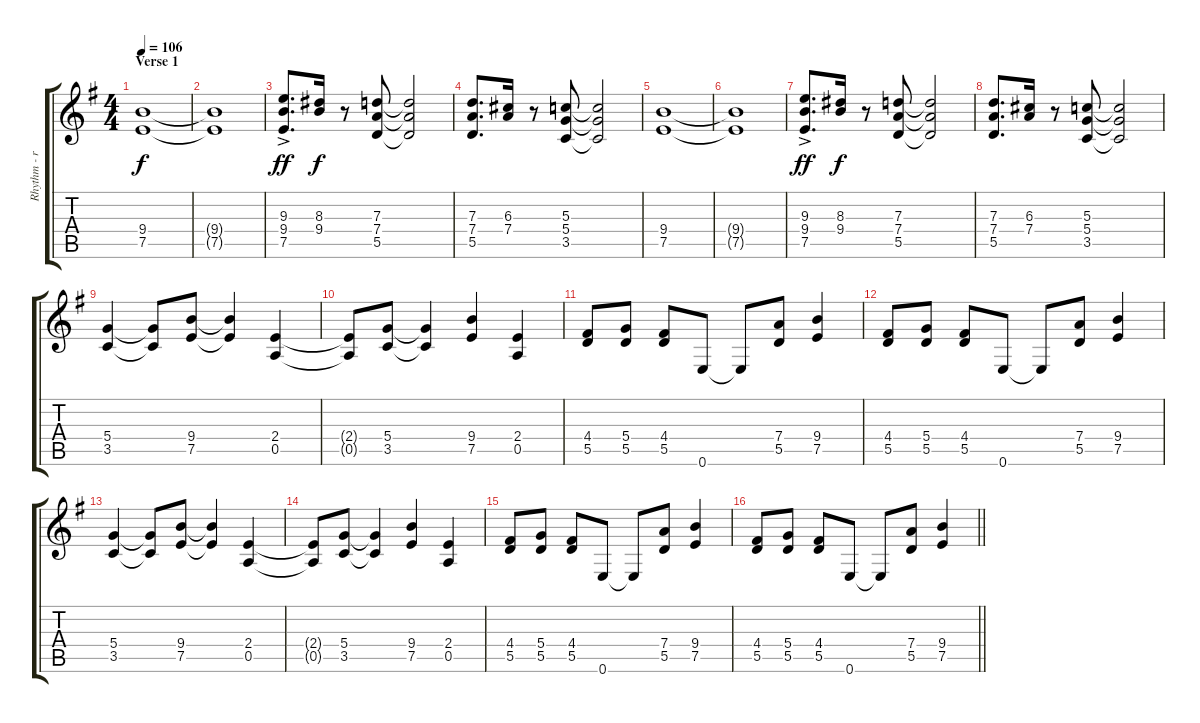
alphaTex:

\track ("Rhythm - right" "Rhythm - r") {instrument distortionguitar}
\staff {score tabs}
\tuning (E4 B3 G3 D3 A2 E2) {hide}
\ts (4 4)
\section ("" "Verse 1")
\tempo 106
\clef g2
\ks g
(9.4 7.5).1{dy f} |
(9.4{t} 7.5{t}).1 |
(9.3{ac} 9.4{ac} 7.5{ac}).8{d dy ff} (8.3 9.4).16{dy f} r.8 (7.3 7.4 5.5).8 (7.3{t} 7.4{t} 5.5{t}).2 |
(7.3 7.4 5.5).8{d} (6.3 7.4).16 r.8 (5.3 5.4 3.5).8 (5.3{t} 5.4{t} 3.5{t}).2 |
(9.4 7.5).1 |
(9.4{t} 7.5{t}).1 |
(9.3{ac} 9.4{ac} 7.5{ac}).8{d dy ff} (8.3 9.4).16{dy f} r.8 (7.3 7.4 5.5).8 (7.3{t} 7.4{t} 5.5{t}).2 |
(7.3 7.4 5.5).8{d} (6.3 7.4).16 r.8 (5.3 5.4 3.5).8 (5.3{t} 5.4{t} 3.5{t}).2 |
(5.4 3.5).4 (5.4{t} 3.5{t}).8 (9.4 7.5).8 (9.4{t} 7.5{t}).4 (2.4 0.5).4 |
(2.4{t} 0.5{t}).8 (5.4 3.5).8 (5.4{t} 3.5{t}).4 (9.4 7.5).4 (2.4 0.5).4 |
(4.4 5.5).8 (5.4 5.5).8 (4.4 5.5).8 0.6.8 0.6{t}.8 (7.4 5.5).8 (9.4 7.5).4 |
(4.4 5.5).8 (5.4 5.5).8 (4.4 5.5).8 0.6.8 0.6{t}.8 (7.4 5.5).8 (9.4 7.5).4 |
(5.4 3.5).4 (5.4{t} 3.5{t}).8 (9.4 7.5).8 (9.4{t} 7.5{t}).4 (2.4 0.5).4 |
(2.4{t} 0.5{t}).8 (5.4 3.5).8 (5.4{t} 3.5{t}).4 (9.4 7.5).4 (2.4 0.5).4 |
(4.4 5.5).8 (5.4 5.5).8 (4.4 5.5).8 0.6.8 0.6{t}.8 (7.4 5.5).8 (9.4 7.5).4 |
\barLineRight lightlight
(4.4 5.5).8 (5.4 5.5).8 (4.4 5.5).8 0.6.8 0.6{t}.8 (7.4 5.5).8 (9.4 7.5).4
